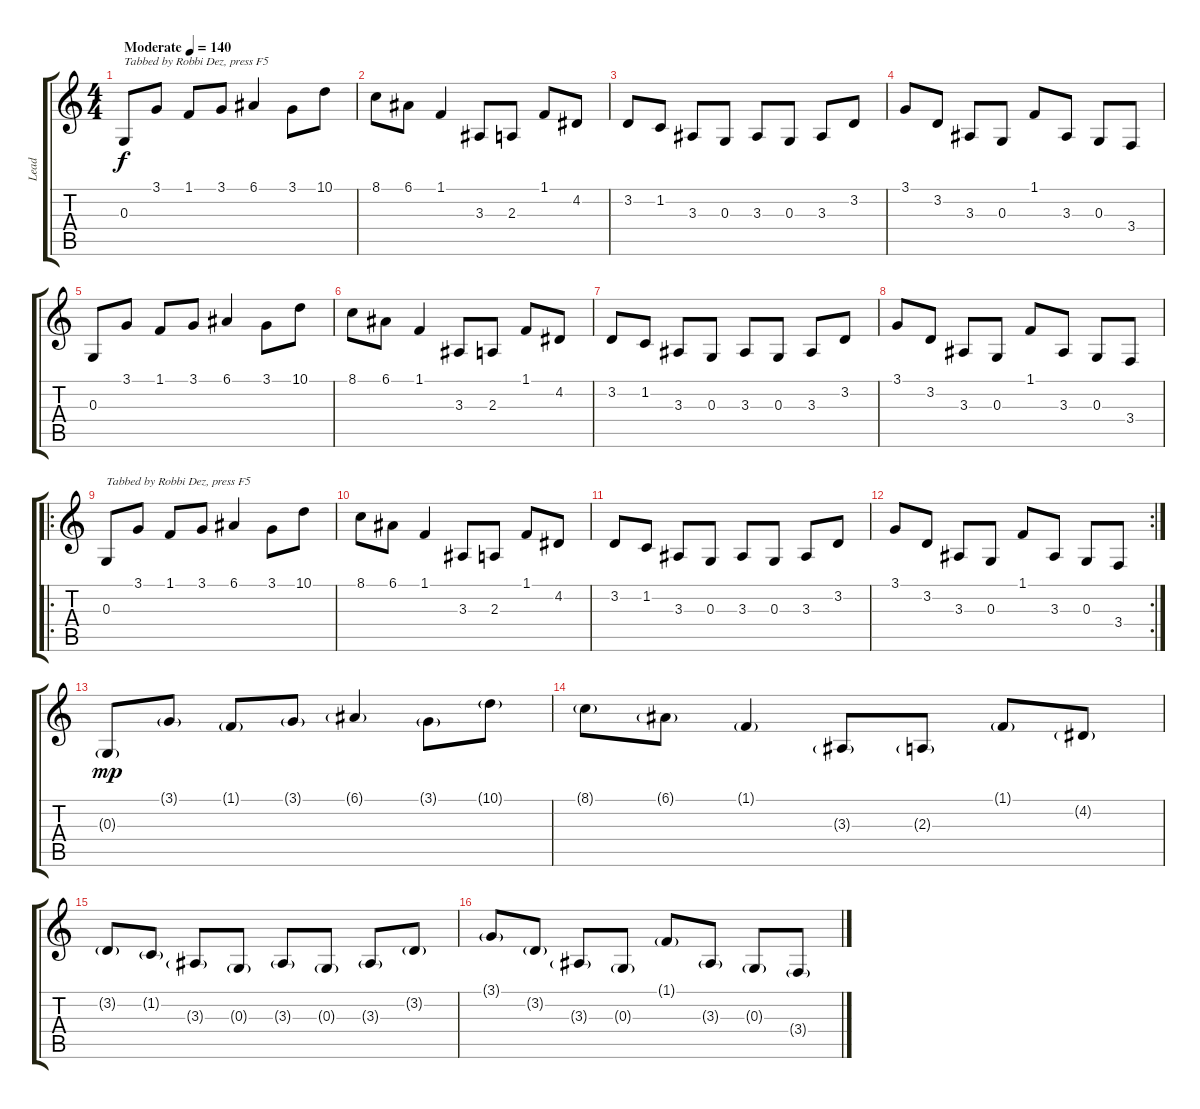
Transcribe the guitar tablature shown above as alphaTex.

\track ("Lead" "Lead") {instrument lead1square}
\staff {score tabs}
\tuning (E4 B3 G3 D3 A2 E2) {hide}
\ts (4 4)
\tempo (140 "Moderate")
\clef g2
\ks c
0.3.8{txt "Tabbed by Robbi Dez, press F5" dy f instrument lead1square} 3.1.8 1.1.8 3.1.8 6.1.4 3.1.8 10.1.8 |
8.1.8 6.1.8 1.1.4 3.3.8 2.3.8 1.1.8 4.2.8 |
3.2.8 1.2.8 3.3.8 0.3.8 3.3.8 0.3.8 3.3.8 3.2.8 |
3.1.8 3.2.8 3.3.8 0.3.8 1.1.8 3.3.8 0.3.8 3.4.8 |
0.3.8 3.1.8 1.1.8 3.1.8 6.1.4 3.1.8 10.1.8 |
8.1.8 6.1.8 1.1.4 3.3.8 2.3.8 1.1.8 4.2.8 |
3.2.8 1.2.8 3.3.8 0.3.8 3.3.8 0.3.8 3.3.8 3.2.8 |
3.1.8 3.2.8 3.3.8 0.3.8 1.1.8 3.3.8 0.3.8 3.4.8 |
\ro
0.3.8{txt "Tabbed by Robbi Dez, press F5"} 3.1.8 1.1.8 3.1.8 6.1.4 3.1.8 10.1.8 |
8.1.8 6.1.8 1.1.4 3.3.8 2.3.8 1.1.8 4.2.8 |
3.2.8 1.2.8 3.3.8 0.3.8 3.3.8 0.3.8 3.3.8 3.2.8 |
\rc 2
3.1.8 3.2.8 3.3.8 0.3.8 1.1.8 3.3.8 0.3.8 3.4.8 |
0.3{g}.8{dy mp} 3.1{g}.8 1.1{g}.8 3.1{g}.8 6.1{g}.4 3.1{g}.8 10.1{g}.8 |
8.1{g}.8 6.1{g}.8 1.1{g}.4 3.3{g}.8 2.3{g}.8 1.1{g}.8 4.2{g}.8 |
3.2{g}.8 1.2{g}.8 3.3{g}.8 0.3{g}.8 3.3{g}.8 0.3{g}.8 3.3{g}.8 3.2{g}.8 |
3.1{g}.8 3.2{g}.8 3.3{g}.8 0.3{g}.8 1.1{g}.8 3.3{g}.8 0.3{g}.8 3.4{g}.8
